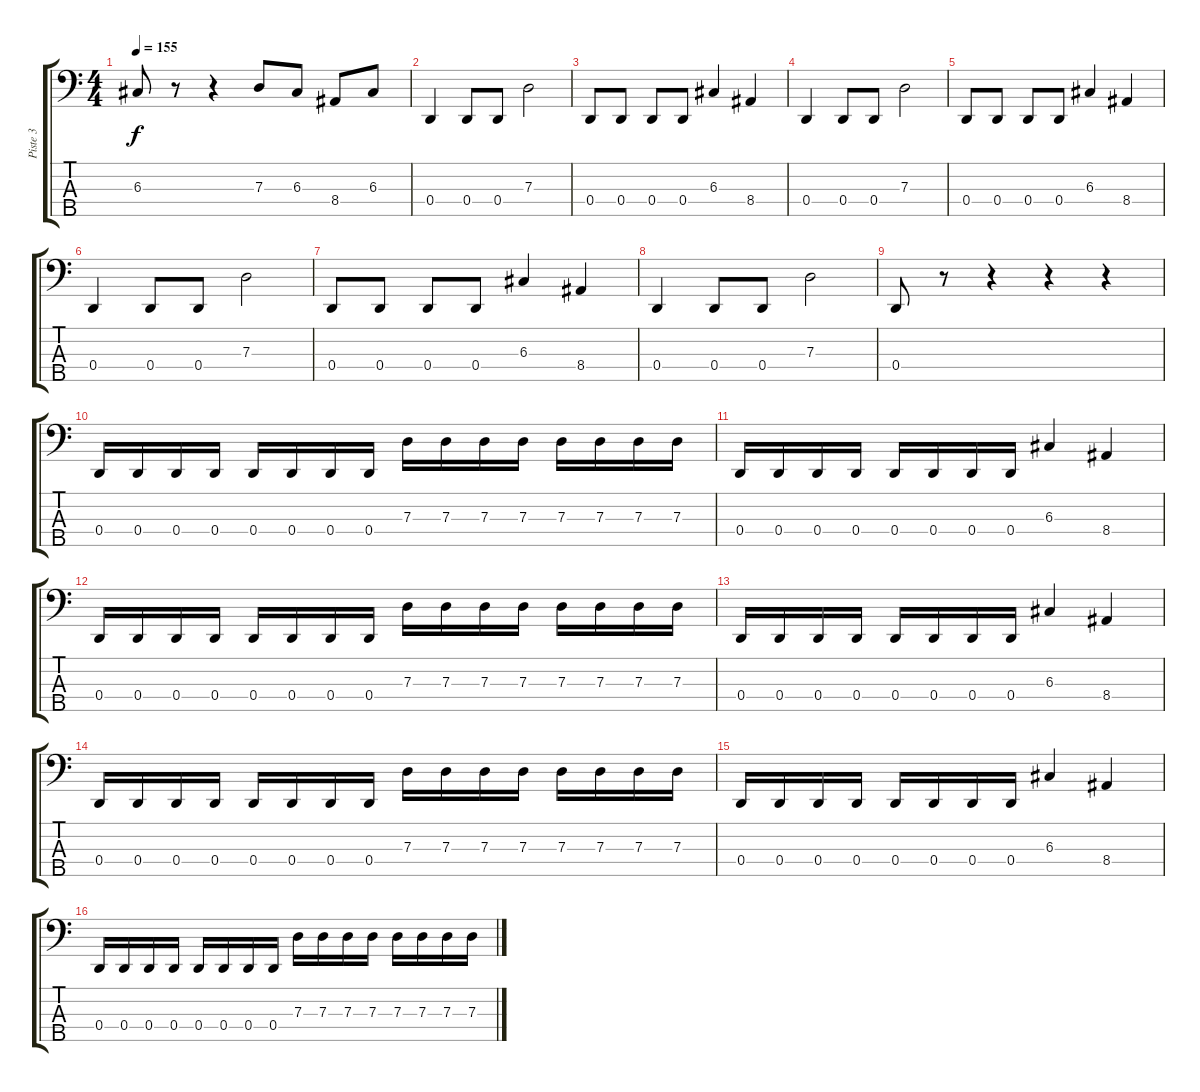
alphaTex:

\track ("Piste 3" "Piste 3") {instrument electricbassfinger}
\staff {score tabs}
\tuning (F2 C2 G1 D1 A0) {hide}
\ts (4 4)
\tempo 155
\clef f4
\ks c
6.3.8{dy f} r.8 r.4 7.3.8 6.3.8 8.4.8 6.3.8 |
0.4.4 0.4.8 0.4.8 7.3.2 |
0.4.8 0.4.8 0.4.8 0.4.8 6.3.4 8.4.4 |
0.4.4 0.4.8 0.4.8 7.3.2 |
0.4.8 0.4.8 0.4.8 0.4.8 6.3.4 8.4.4 |
0.4.4 0.4.8 0.4.8 7.3.2 |
0.4.8 0.4.8 0.4.8 0.4.8 6.3.4 8.4.4 |
0.4.4 0.4.8 0.4.8 7.3.2 |
0.4.8 r.8 r.4 r.4 r.4 |
0.4.16 0.4.16 0.4.16 0.4.16 0.4.16 0.4.16 0.4.16 0.4.16 7.3.16 7.3.16 7.3.16 7.3.16 7.3.16 7.3.16 7.3.16 7.3.16 |
0.4.16 0.4.16 0.4.16 0.4.16 0.4.16 0.4.16 0.4.16 0.4.16 6.3.4 8.4.4 |
0.4.16 0.4.16 0.4.16 0.4.16 0.4.16 0.4.16 0.4.16 0.4.16 7.3.16 7.3.16 7.3.16 7.3.16 7.3.16 7.3.16 7.3.16 7.3.16 |
0.4.16 0.4.16 0.4.16 0.4.16 0.4.16 0.4.16 0.4.16 0.4.16 6.3.4 8.4.4 |
0.4.16 0.4.16 0.4.16 0.4.16 0.4.16 0.4.16 0.4.16 0.4.16 7.3.16 7.3.16 7.3.16 7.3.16 7.3.16 7.3.16 7.3.16 7.3.16 |
0.4.16 0.4.16 0.4.16 0.4.16 0.4.16 0.4.16 0.4.16 0.4.16 6.3.4 8.4.4 |
0.4.16 0.4.16 0.4.16 0.4.16 0.4.16 0.4.16 0.4.16 0.4.16 7.3.16 7.3.16 7.3.16 7.3.16 7.3.16 7.3.16 7.3.16 7.3.16
